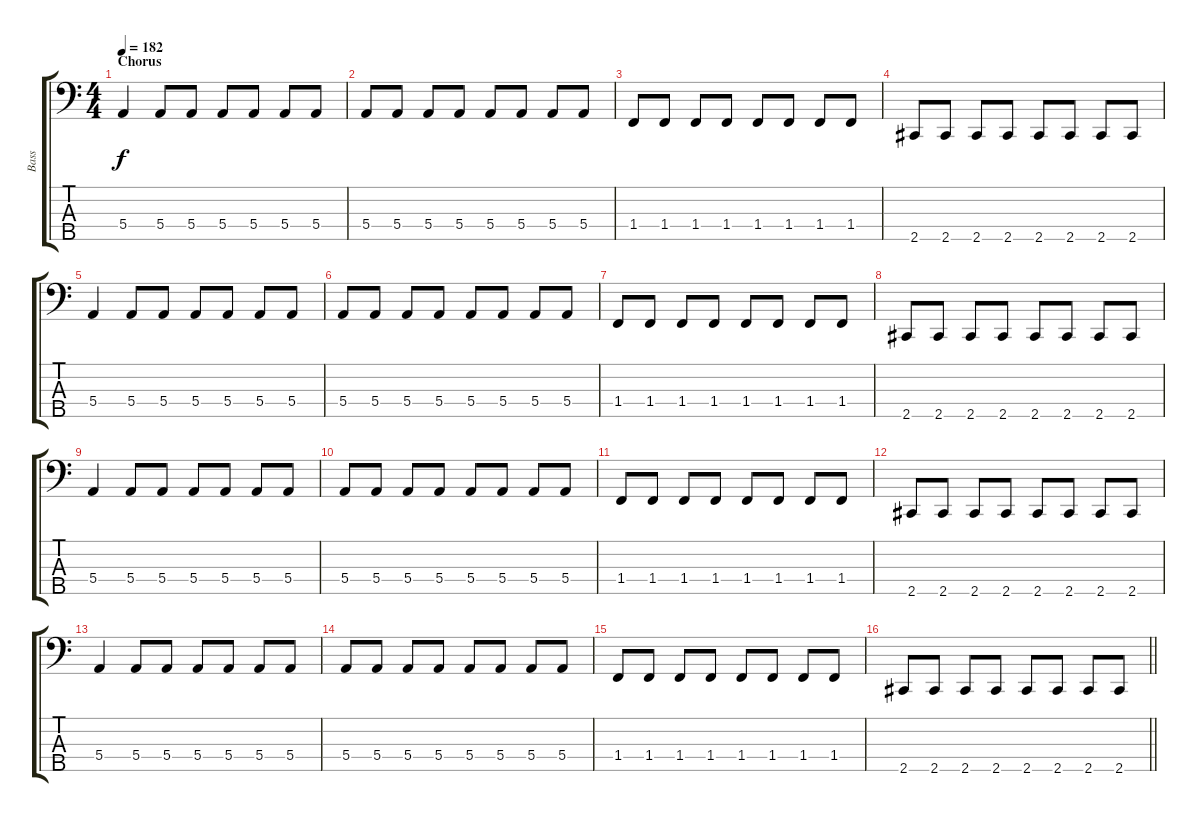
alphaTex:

\track ("Bass" "Bass") {instrument electricbassfinger}
\staff {score tabs}
\tuning (G2 D2 A1 E1 B0) {hide}
\ts (4 4)
\section ("" "Chorus")
\tempo 182
\clef f4
\ks c
5.4.4{dy f} 5.4.8 5.4.8 5.4.8 5.4.8 5.4.8 5.4.8 |
5.4.8 5.4.8 5.4.8 5.4.8 5.4.8 5.4.8 5.4.8 5.4.8 |
1.4.8 1.4.8 1.4.8 1.4.8 1.4.8 1.4.8 1.4.8 1.4.8 |
2.5.8 2.5.8 2.5.8 2.5.8 2.5.8 2.5.8 2.5.8 2.5.8 |
5.4.4 5.4.8 5.4.8 5.4.8 5.4.8 5.4.8 5.4.8 |
5.4.8 5.4.8 5.4.8 5.4.8 5.4.8 5.4.8 5.4.8 5.4.8 |
1.4.8 1.4.8 1.4.8 1.4.8 1.4.8 1.4.8 1.4.8 1.4.8 |
2.5.8 2.5.8 2.5.8 2.5.8 2.5.8 2.5.8 2.5.8 2.5.8 |
5.4.4 5.4.8 5.4.8 5.4.8 5.4.8 5.4.8 5.4.8 |
5.4.8 5.4.8 5.4.8 5.4.8 5.4.8 5.4.8 5.4.8 5.4.8 |
1.4.8 1.4.8 1.4.8 1.4.8 1.4.8 1.4.8 1.4.8 1.4.8 |
2.5.8 2.5.8 2.5.8 2.5.8 2.5.8 2.5.8 2.5.8 2.5.8 |
5.4.4 5.4.8 5.4.8 5.4.8 5.4.8 5.4.8 5.4.8 |
5.4.8 5.4.8 5.4.8 5.4.8 5.4.8 5.4.8 5.4.8 5.4.8 |
1.4.8 1.4.8 1.4.8 1.4.8 1.4.8 1.4.8 1.4.8 1.4.8 |
\barLineRight lightlight
2.5.8 2.5.8 2.5.8 2.5.8 2.5.8 2.5.8 2.5.8 2.5.8
